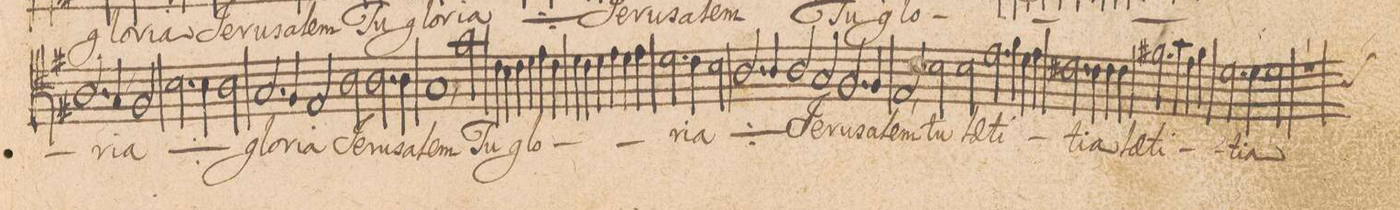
**kern	**text
*I"TENOR.	*
*clefC4	*
*k[f#]	*
*met(c|)	*
*M3/2	*
2.A/	.
4G/	ri-
2F#/	-a
=49-	=49-
*	*ij
2.B\	glo-
4B\	-ri-
2A\	-a
*	*Xij
=50-	=50-
2.G/	glo-
4F#/	-ri-
2E/	-a
=51-	=51-
2A\	Je-
2.A\	-ru-
4A\	-sa-
=52-	=52-
1G/,<	-lem
2g\	Tu
=53-	=53-
4c\	glo-
4B\	.
4c\	.
4d\	.
4e\	.
4c\	.
=54-	=54-
4d\	.
4c\	.
4d\	.
4e\	.
4d\	.
4e\	.
=55-	=55-
2.d\	.
4c\	-ri-
2B\	-a
=56-	=56-
*	*ij
2.A/	glo-
4A/	-ri-
2A/	-a
*	*Xij
=57-	=57-
2G/	Je-
2.F#/	-ru-
4F#/	-sa-
=58-	=58-
2E,</	-lem
2B\	tu
2B\	lae-
=59-	=59-
2.e\	-ti-
4f#\	.
4d\	.
4e\	.
=60-	=60-
2.c#X\	.
4c#\	-ti-
4c#\	-a
4c#\	lae-
=61-	=61-
2.f#X\	ti-
4g\	-.
4e\	.
4f#\	.
=62-	=62-
2.d\	.
4d\	-ti-
2d\	-a
=63-	=63-
*custos:A	*
1.re	.
=64-	=64-
*-	*-
